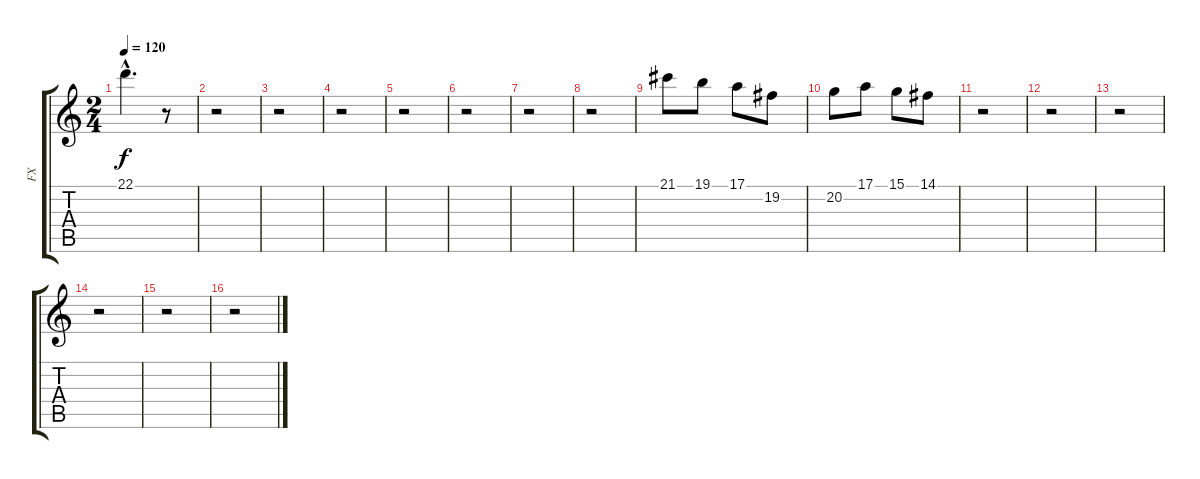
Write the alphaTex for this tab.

\track ("FX" "FX") {instrument fx5brightness}
\staff {score tabs}
\tuning (E4 B3 G3 D3 A2 E2) {hide}
\ts (2 4)
\tempo 120
\clef g2
\ks c
22.1{hac t}.4{d dy f} r.8 |
r.2 |
r.2 |
r.2 |
r.2 |
r.2 |
r.2 |
r.2 |
21.1.8 19.1.8 17.1.8 19.2.8 |
20.2.8 17.1.8 15.1.8 14.1.8 |
r.2 |
r.2 |
r.2 |
r.2 |
r.2 |
r.2
